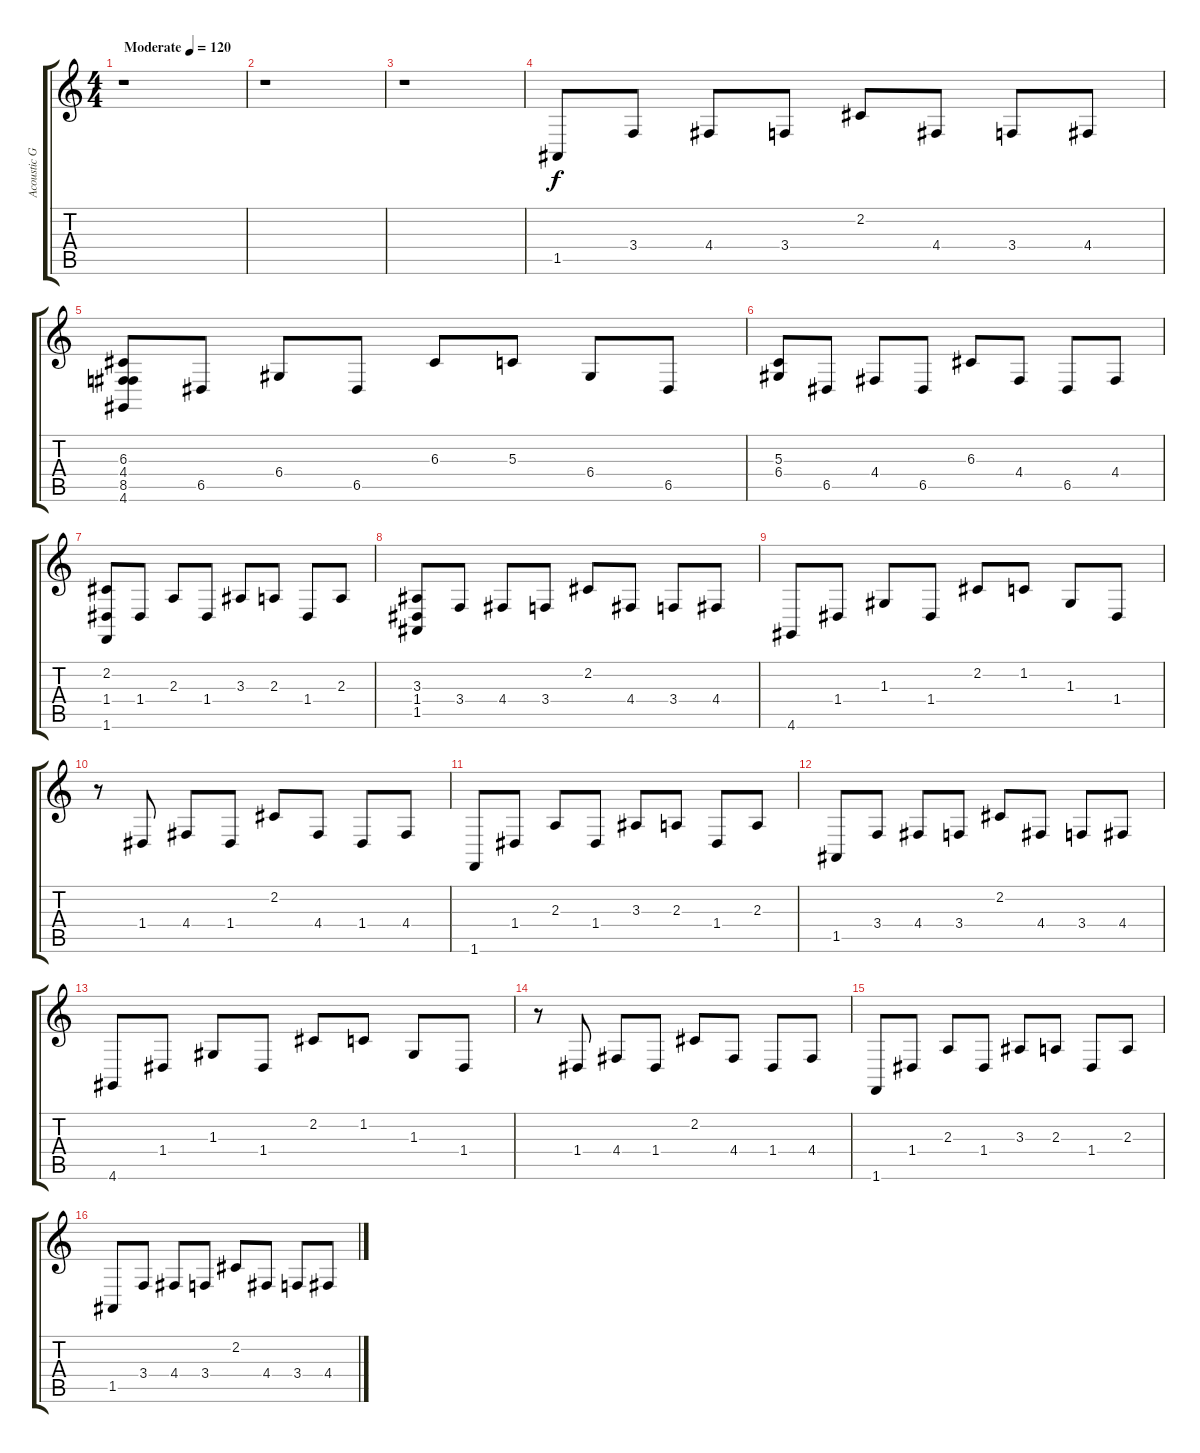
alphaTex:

\track ("Acoustic Grand Piano" "Acoustic G") {instrument acousticgrandpiano}
\staff {score tabs}
\tuning (E4 B3 G3 D3 A2 E2) {hide}
\ts (4 4)
\tempo (120 "Moderate")
\clef g2
\ks c
r.1{dy f instrument acousticgrandpiano} |
r.1 |
r.1 |
1.5.8{instrument acousticguitarsteel} 3.4.8 4.4.8 3.4.8 2.2.8 4.4.8 3.4.8 4.4.8 |
(6.3 4.4 8.5 4.6).8 6.5.8 6.4.8 6.5.8 6.3.8 5.3.8 6.4.8 6.5.8 |
(5.3 6.4).8 6.5.8 4.4.8 6.5.8 6.3.8 4.4.8 6.5.8 4.4.8 |
(2.2 1.4 1.6).8 1.4.8 2.3.8 1.4.8 3.3.8 2.3.8 1.4.8 2.3.8 |
(3.3 1.4 1.5).8 3.4.8 4.4.8 3.4.8 2.2.8 4.4.8 3.4.8 4.4.8 |
4.6.8 1.4.8 1.3.8 1.4.8 2.2.8 1.2.8 1.3.8 1.4.8 |
r.8 1.4.8 4.4.8 1.4.8 2.2.8 4.4.8 1.4.8 4.4.8 |
1.6.8 1.4.8 2.3.8 1.4.8 3.3.8 2.3.8 1.4.8 2.3.8 |
1.5.8 3.4.8 4.4.8 3.4.8 2.2.8 4.4.8 3.4.8 4.4.8 |
4.6.8 1.4.8 1.3.8 1.4.8 2.2.8 1.2.8 1.3.8 1.4.8 |
r.8 1.4.8 4.4.8 1.4.8 2.2.8 4.4.8 1.4.8 4.4.8 |
1.6.8 1.4.8 2.3.8 1.4.8 3.3.8 2.3.8 1.4.8 2.3.8 |
1.5.8 3.4.8 4.4.8 3.4.8 2.2.8 4.4.8 3.4.8 4.4.8
